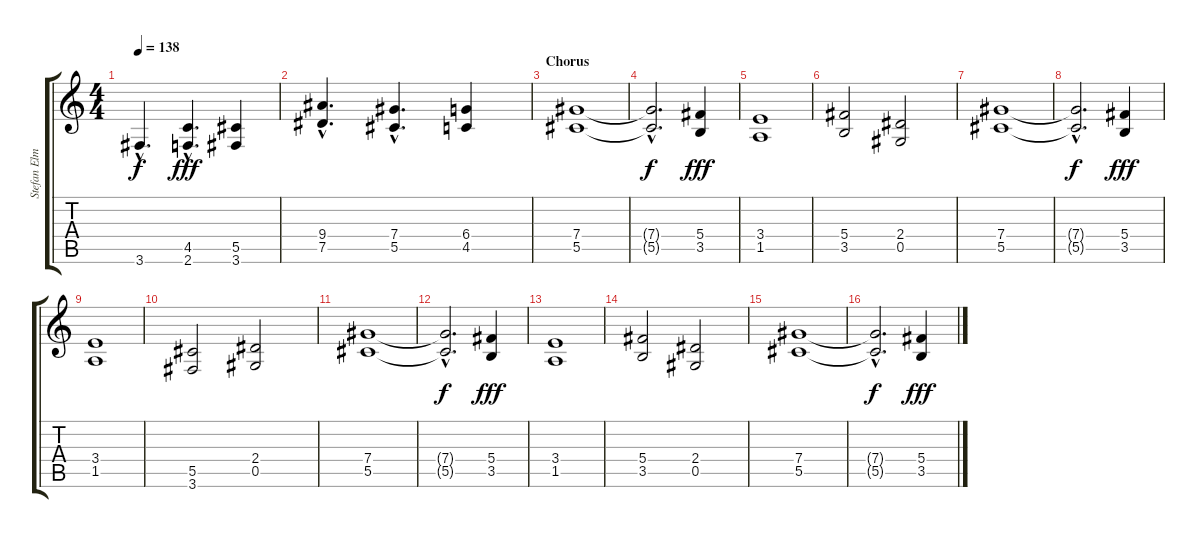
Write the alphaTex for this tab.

\track ("Stefan Elmgren" "Stefan Elm") {instrument distortionguitar}
\staff {score tabs}
\tuning (Eb4 Bb3 Gb3 Db3 Ab2 Eb2) {hide}
\ts (4 4)
\tempo 138
\clef g2
\ks c
3.6{hac t}.4{d dy f} (4.5{hac} 2.6{hac}).4{d dy fff} (5.5 3.6).4 |
(9.4{hac} 7.5{hac}).4{d} (7.4{hac} 5.5{hac}).4{d} (6.4 4.5).4 |
\section ("" "Chorus")
(7.4 5.5).1 |
(7.4{hac t} 5.5{hac t}).2{d dy f} (5.4 3.5).4{dy fff} |
(3.4 1.5).1 |
(5.4 3.5).2 (2.4 0.5).2 |
(7.4 5.5).1 |
(7.4{hac t} 5.5{hac t}).2{d dy f} (5.4 3.5).4{dy fff} |
(3.4 1.5).1 |
(5.5 3.6).2 (2.4 0.5).2 |
(7.4 5.5).1 |
(7.4{hac t} 5.5{hac t}).2{d dy f} (5.4 3.5).4{dy fff} |
(3.4 1.5).1 |
(5.4 3.5).2 (2.4 0.5).2 |
(7.4 5.5).1 |
(7.4{hac t} 5.5{hac t}).2{d dy f} (5.4 3.5).4{dy fff}
